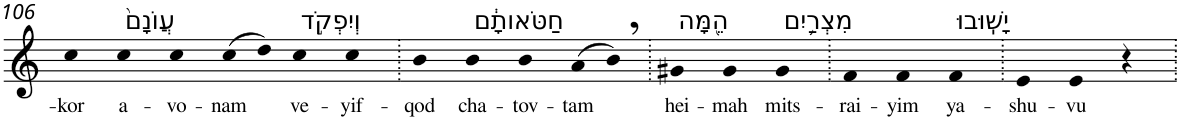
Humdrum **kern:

**kern	**text
*part1	*part1
*staff1	*staff1
*I"Piano	*
*I'Pno	*
!!LO:PB:g=z
*clefG2	*
*k[]	*
=106	=106
!	!LO:LY:b
4cc	-kor
!LO:TX:a:t=עֲוֺנָם֙	!
!	!LO:LY:b
4cc	a-
!	!LO:LY:b
4cc	-vo-
!	!LO:LY:b
(>8cc	-nam
8dd)	.
!LO:TX:a:t=וְיִפְקֹ֣ד	!
!	!LO:LY:b
4cc	ve-
!	!LO:LY:b
4cc	-yif-
=107.	=107.
!	!LO:LY:b
4b	-qod
!LO:TX:a:t=חַטֹּאותָ֔ם	!
!	!LO:LY:b
4b	cha-
!	!LO:LY:b
4b	-tov-
!	!LO:LY:b
(>8a	-tam
8b,)	.
=108.	=108.
!LO:TX:a:t=הֵ֖מָּה	!
!	!LO:LY:b
4g#X	hei-
!	!LO:LY:b
4g#	-mah
!LO:TX:a:t=מִצְרַ֥יִם	!
!	!LO:LY:b
4g#	mits-
=109.	=109.
!	!LO:LY:b
4f	-rai-
!	!LO:LY:b
4f	-yim
!LO:TX:a:t=יָשֽׁוּבוּ	!
!	!LO:LY:b
4f	ya-
=110.	=110.
!	!LO:LY:b
4e	-shu-
!	!LO:LY:b
4e	-vu
4r	.
=.	=.
*-	*-
